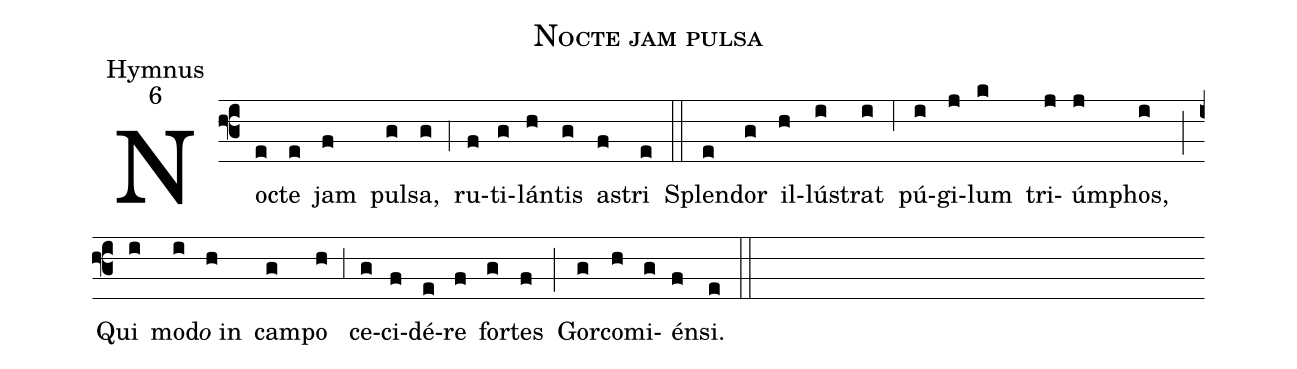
name:Nocte jam pulsa;
office-part:Hymnus;
mode:6;
%%
(f3) No(e)cte(e) jam(f) pul(g)sa,(g) (,4) ru(f)ti(g)lán(h)tis(g) a(f)stri(e) (::)
Splen(e)dor(g) il(h)lú(i)strat(i) (,6) pú(i)gi(j)lum(k) tri(j)úm(j)phos,(i) (;) Qui(i) mo(i)d<i>o</i>{} in(h) cam(g)po(h) (,3) ce(g)ci(f)dé(e)re(f) for(g)tes(f) (;) Gor(g)co(h)mi(g)én(f)si.(e) (::)
